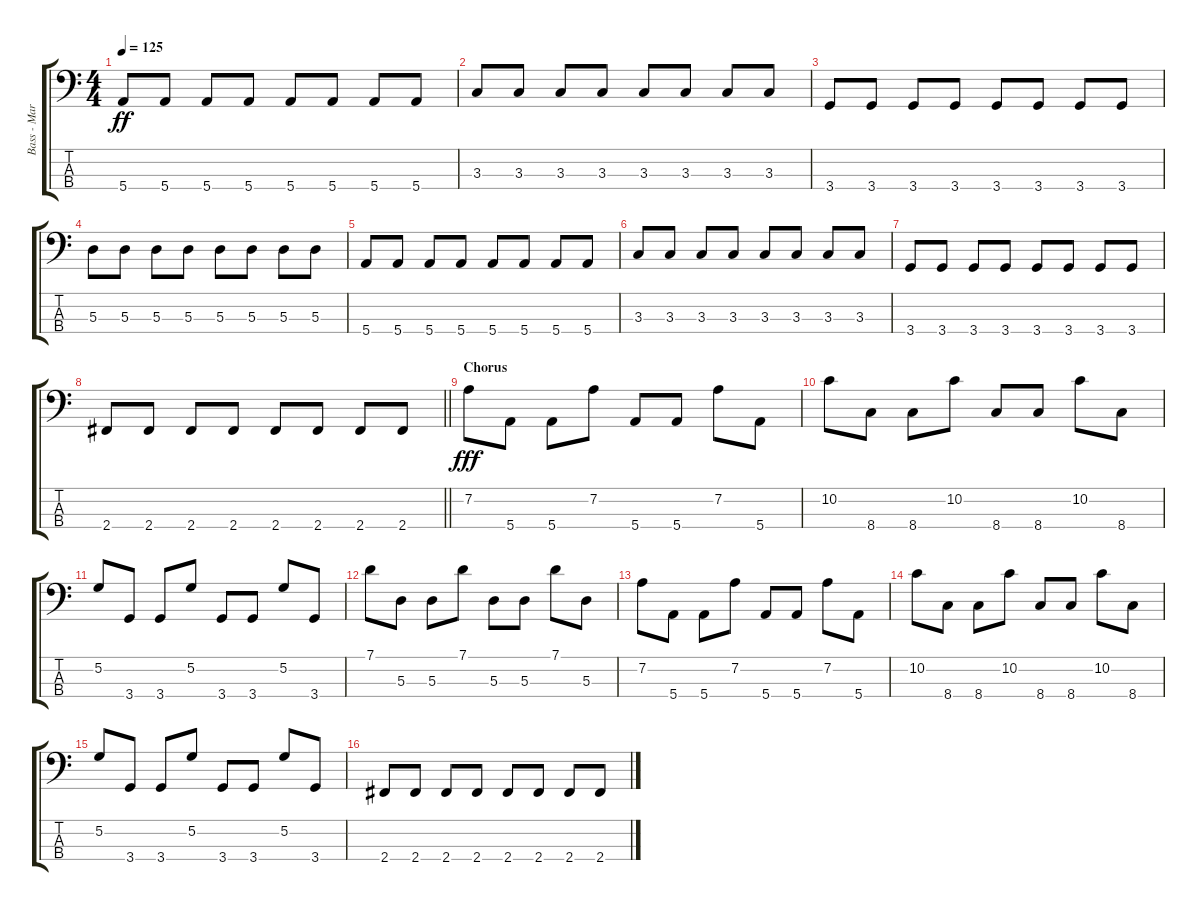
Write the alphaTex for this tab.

\track ("Bass - Marius" "Bass - Mar") {instrument electricbassfinger}
\staff {score tabs}
\tuning (G2 D2 A1 E1) {hide}
\ts (4 4)
\tempo 125
\clef f4
\ks c
5.4.8{dy ff} 5.4.8 5.4.8 5.4.8 5.4.8 5.4.8 5.4.8 5.4.8 |
3.3.8 3.3.8 3.3.8 3.3.8 3.3.8 3.3.8 3.3.8 3.3.8 |
3.4.8 3.4.8 3.4.8 3.4.8 3.4.8 3.4.8 3.4.8 3.4.8 |
5.3.8 5.3.8 5.3.8 5.3.8 5.3.8 5.3.8 5.3.8 5.3.8 |
5.4.8 5.4.8 5.4.8 5.4.8 5.4.8 5.4.8 5.4.8 5.4.8 |
3.3.8 3.3.8 3.3.8 3.3.8 3.3.8 3.3.8 3.3.8 3.3.8 |
3.4.8 3.4.8 3.4.8 3.4.8 3.4.8 3.4.8 3.4.8 3.4.8 |
\barLineRight lightlight
2.4.8 2.4.8 2.4.8 2.4.8 2.4.8 2.4.8 2.4.8 2.4.8 |
\section ("" "Chorus")
7.2.8{dy fff} 5.4.8 5.4.8 7.2.8 5.4.8 5.4.8 7.2.8 5.4.8 |
10.2.8 8.4.8 8.4.8 10.2.8 8.4.8 8.4.8 10.2.8 8.4.8 |
5.2.8 3.4.8 3.4.8 5.2.8 3.4.8 3.4.8 5.2.8 3.4.8 |
7.1.8 5.3.8 5.3.8 7.1.8 5.3.8 5.3.8 7.1.8 5.3.8 |
7.2.8 5.4.8 5.4.8 7.2.8 5.4.8 5.4.8 7.2.8 5.4.8 |
10.2.8 8.4.8 8.4.8 10.2.8 8.4.8 8.4.8 10.2.8 8.4.8 |
5.2.8 3.4.8 3.4.8 5.2.8 3.4.8 3.4.8 5.2.8 3.4.8 |
2.4.8 2.4.8 2.4.8 2.4.8 2.4.8 2.4.8 2.4.8 2.4.8
